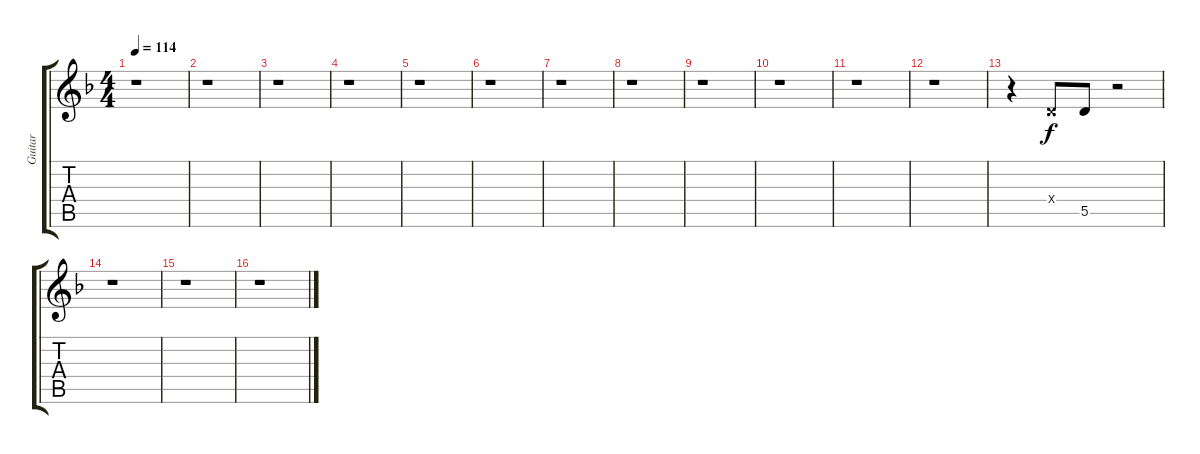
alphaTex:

\track ("Guitar" "Guitar") {instrument electricguitarjazz}
\staff {score tabs}
\tuning (E4 B3 G3 D3 A2 E2) {hide}
\ts (4 4)
\tempo 114
\clef g2
\ks f
r.1{dy f instrument electricguitarjazz} |
r.1 |
r.1 |
r.1 |
r.1 |
r.1 |
r.1 |
r.1 |
r.1 |
r.1 |
r.1 |
r.1 |
r.4 0.4{x}.8 5.5.8 r.2 |
r.1 |
r.1 |
r.1
